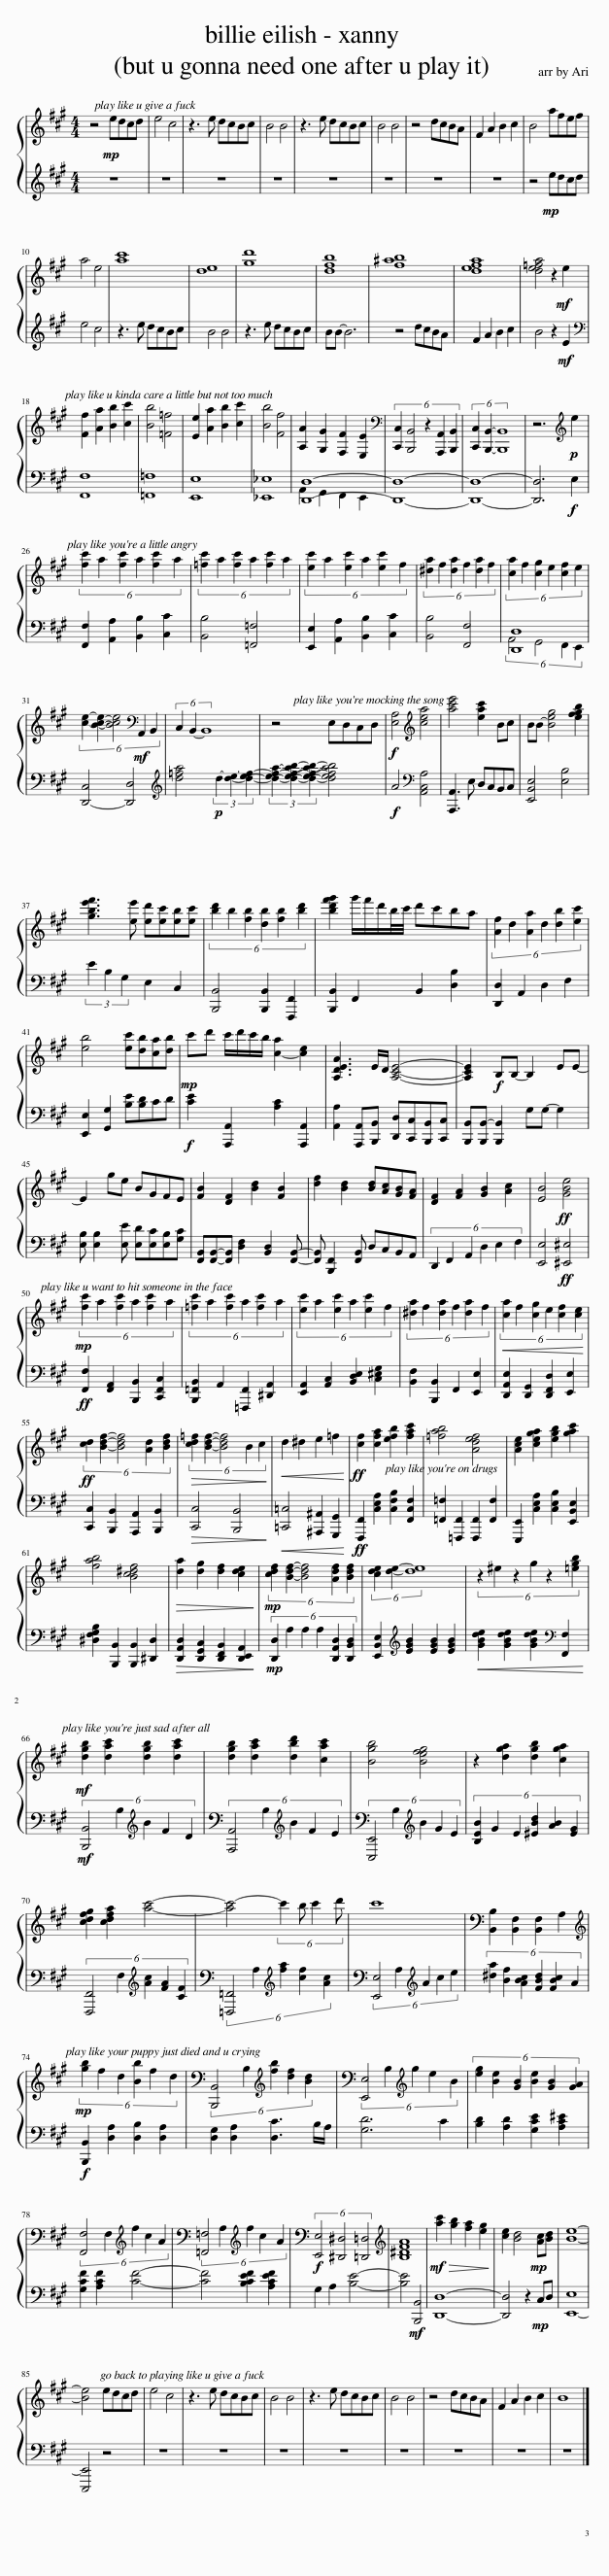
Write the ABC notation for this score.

X:1
%%score { 1 | ( 2 3 ) }
L:1/8
M:4/4
I:linebreak $
K:A
V:1 treble
V:2 treble
V:3 treble
V:1
 z4!mp! edcd | e4 c4 | z3 e dcBc | B4 B4 | z3 e dcBc | %5
 B4 B4 | z4 dcBA | F2 A2 B2 c2 | B4 afef |$ a4 e4 | %10
 [ac']8 | [de]8 | [gd']8 | [dfb]8 | [f^ab]8 | %15
 [defa]8 | [de=fa]4 z2!mf! e2 |$ [Ff]2 [Aa]2 [Bb]2 [cc']2 | [Bb]4 [=F=f]4 | [Ee]2 [Aa]2 [Bb]2 [cc']2 | %20
 [Bb]4 [Ff]4 | [A,A]2 [G,G]2 [F,F]2 [E,E]2 |[K:bass] (6:4:5[C,,C,]2 [B,,,B,,]4 z2 [A,,,A,,]2 [B,,,B,,]2 | (6:4:3[C,,C,]2 [B,,,B,,]2- [B,,,B,,]8 | z6[K:treble]!p! e2 |$ %25
 (6:4:6[fc']2 a2 [fc']2 a2 [fc']2 a2 | (6:4:6[=fc']2 a2 [fc']2 a2 [fc']2 a2 | (6:4:6[ec']2 a2 [ec']2 a2 [ec']2 f2 | (6:4:6[^da]2 f2 [da]2 f2 [da]2 f2 | (6:4:6[ca]2 f2 [cg]2 e2 [cf]2 e2 |$ %30
 (6:4:5[ce]2- [Bce]2- [Bce]4[K:bass]!mf! A,,2 B,,2 | (6:4:3C,2 B,,2- B,,8 | z4 E,D,C,D, |!f! [E,A,]4[K:treble] [cea]4 | [ac'e']4 [eac']2 Bc | %35
 BB- [Beg]4 [efgb]2 |$ [gbe'f']3 [ee'] [ed'][ec'][eb][ec'] | (6:4:6[bd']2 b2 [fb]2 [db]2 [fb]2 [bd']2 | [bd'f'g']2 g'/f'/d'/b/4c'/4 d'c'ba | (6:4:6[Af]2 d2 [Aa]2 d2 [db]2 [ec']2 |$ %40
 [eb]4 [ec'][db][ca][db] |!mp! c'd' c'/d'/c'/b/ [c-a]2 [ce]2 | [A,DEA]3 E/D/ [A,CE]4- | [A,CE]2!f! B,B,- B,2 EE- |$ E2 ge BGFE | %45
 [FB]2 [DF]2 [Bd]2 [FB]2 | [df]2 [Bd]2 [Bd][Ac][GB][FA] | [DF]2 [FA]2 [GB]2 [Ac]2 | [EB]4!ff! [GBe]4 |$!mp! (6:4:6[fc']2 a2 [fc']2 a2 [fc']2 a2 | %50
 (6:4:6[=fc']2 a2 [fc']2 a2 [fc']2 a2 | (6:4:6[ec']2 a2 [ec']2 a2 [ec']2 f2 | (6:4:6[^da]2 f2 [da]2 f2 [da]2 f2 |!<(! (6:4:6[ca]2 f2 [cg]2 e2 [cf]2 [ce]2!<)! |$!ff! (6:4:5[cd]2 [Bdf]2- [Bdf]4 [Ad]2 [Bdf]2 | %55
!>(! (6:4:5[cd=f]2 [Bdf]2- [Bdf]4 B2 c2!>)! |!<(! d2 ^d2 e2 =f2!<)! |!ff! [cf]2 [cfa]2 [efb]2 [fac']2 | [=fab]4 [Adef]4 | [Ace]2 [cega]2 [egb]2 [gac']2 |$ %60
 [fab]4 [Bc^df]4 |!>(! [da]2 [dg]2 [df]2 [cde]2!>)! |!mp! (6:4:5[cdf]2 [Bdf]2- [Bdf]4 [Adf]2 [Bdf]2 | (6:4:3[cde]2 [de]2- [de]8 | (6:4:6z2 ^e2 z2 g2 z2 [=egb]2 |$ %65
!mf! [dgb]2 [dac']2 [dgb]2 [dac']2 | [dgb]2 [dac']2 [dbd']2 [cac']2 | [Bgb]4 [Befg]4 | z2 [dga]2 [dgb]2 [cga]2 |$ [cdfg]2 [cdfa]2 [ac']4- | %70
 [ac'-]4 (6:4:4c'2 b c'2 d' | c'8 | [B,,B,]2 [B,,F,]2 [B,,F,]2 A,2 |$[K:treble]!mp! (6:4:6[gb]2 f2 d2 [Bb]2 f2 d2 | (6:4:5[B,,,B,,]4 B,2[K:treble] [fb]2 [df]2 [Bd]2 | %75
 (6:4:5[E,,E,]4 B,2[K:treble] g2 e2 B2 | (6:4:6[eg]2 [Be]2 [GB]2 [Be]2 [GB]2 [GA]2 |$ (6:4:5[F,,F,]4 F,2[K:treble] f2 c2 A2 | (6:4:5[=F,,=F,]4 A,2[K:treble] f2 c2 A2 |!f! (6:4:3[E,,E,]4 [^D,,^D,]4 [=D,,=D,]4 | %80
[K:treble] [B,^DFA]8 |!mf!!>(! [ac']2 [gb]2 [fa]2 [eg]2!>)! | [ce]2 [Bd]4!mp! [Ac][Bd] | [Be]8- |$ [Be]4 edcd | %85
 e4 c4 | z3 e dcBc | B4 B4 | z3 e dcBc | B4 B4 | %90
 z4 dcBA | F2 A2 B2 c2 | B8 |] %93
V:2
 z8 | z8 | z8 | z8 | z8 | %5
 z8 | z8 | z8 | z4!mp! edcd |$ e4 c4 | %10
 z3 e dcBc | B4 B4 | z3 e dcBc | BB- B6 | z4 dcBA | %15
 F2 A2 B2 c2 | B4 z2!mf! E2 |$[K:bass] [F,,F,]8 | [=F,,=F,]8 | [E,,E,]8 | %20
 [_E,,_E,]8 | [D,,D,]8- | [D,,D,]8- | [D,,D,]8- | [D,,D,]6!f! E,2 |$ %25
 [F,,F,]2 [A,,A,]2 [B,,B,]2 [C,C]2 | [B,,B,]4 [=F,,=F,]4 | [E,,E,]2 [A,,A,]2 [B,,B,]2 [C,C]2 | [B,,B,]4 [F,,F,]4 | [D,,D,]8 |$ %30
 [D,,-C,]4 [D,,D,]4 |[K:treble] [d=fa]4!p! (3d2- [de]2- [def]2- | (3[defa]2- [defab]2- [defab]2- [defab]4 |!f! A4[K:bass] [A,,C,A,]4 | [A,,,A,,]3 E, D,C,B,,C, | %35
 [E,,B,,E,]4 [E,B,]4 |$ (3E2 B,2 G,2 E,2 C,2 | [B,,,B,,]4 [B,,,B,,]2 [F,,,F,,]2 | [B,,,B,,]2 F,,2 B,,2 [D,B,]2 | [D,,D,]2 A,,2 D,2 F,2 |$ %40
 [E,,E,]2 [G,,G,]2 [B,E][B,D]CD |!f! [CE]2 [A,,,A,,]2 [A,C]2 [A,,,A,,]2 | [A,,A,]2 [A,,,A,,][B,,,B,,] [D,,D,][C,,C,][B,,,B,,][C,,C,] | [B,,,B,,][B,,,B,,-] [B,,,B,,]2 G,G,- G,2 |$ [E,B,] [E,B,]2 [E,E] [E,D][E,C][E,B,][G,C] | %45
 [F,,B,,][F,,B,,]-[F,,B,,] [D,F,]2 [B,,D,]2 [F,,B,,]- | [F,,B,,] [B,,,F,,]2 [F,,B,,] D,C,B,,A,, | (6:4:6D,,2 F,,2 A,,2 D,2 E,2 F,2 | [E,,E,]4!ff! [^E,,^E,]4 |$!ff! [F,,F,]2 [F,,A,,]2 [B,,,B,,]2 [C,,F,,C,]2 | %50
 [B,,,=F,,B,,]2 A,,2 [=F,,,F,,]2 [^D,,A,,]2 | [E,,A,,]2 [A,,C,]2 [B,,D,E,]2 [C,^E,G,]2 | [B,,F,]2 [B,,,B,,]2 F,,2 [E,,E,]2 | [D,,A,,E,]2 [D,,G,,]2 [D,,F,,D,]2 [E,,E,]2 |$ [C,,C,]2 [B,,,B,,]2 [A,,,A,,]2 [B,,,B,,]2 | %55
!>(! [C,,C,]4 [B,,,B,,]4!>)! |!<(! [=C,,=C,]4 [^A,,,^A,,]2 [G,,,G,,]2!<)! |!ff! [F,,,F,,]2 [C,E,A,]2 [C,F,B,]2 [F,,C,F,]2 | [=F,,=F,]2 [=F,,,F,,]2 [F,,,F,,]2 [F,,F,]2 | [E,,,E,,]2 [C,E,A,]2 [C,E,B,]2 [E,,B,,E,]2 |$ %60
 [^D,F,G,B,]2 [B,,,B,,]2 [B,,,B,,]2 [^D,,D,]2 |!>(! [D,,A,,D,]2 [D,,G,,C,]2 [D,,F,,B,,]2 [D,,E,,A,,]2!>)! |!mp! (6:4:6[D,,D,]2 A,2 A,2 A,2 [D,,A,,D,]2 [D,,B,,D,]2 | [E,,B,,E,]2[K:treble] [EGB]2 [EGB]2 [EGB]2 |!<(! [GBde]2 [GBde]2 [GBde]2[K:bass] [F,,F,]2!<)! |$ %65
!mf! (6:4:5[B,,,B,,]4 B,2[K:treble] B2 F2 D2 | (6:4:5[A,,,A,,]4 B,2[K:treble] B2 F2 E2 | (6:4:5[E,,,E,,]4 B,2[K:treble] B2 G2 E2 | (6:4:6[B,EB]2 G2 E2 [^EBd]2 [AB]2 [EG]2 |$ (6:4:5[F,,,F,,]4 F,2[K:treble] [Ac]2 [FA]2 [CF]2 | %70
 (6:4:5[=F,,,=F,,]4 A,2[K:treble] [fa]2 [cf]2 [Ac]2 | (6:4:5[E,,E,]4 A,2[K:treble] A2 c2 e2 | (6:4:6[^da]2 [Bf]2 [ABc]2 [FBd]2 [FBc]2 A2 |$!f! [B,,,B,,]2 [D,A,]2 [D,B,]2 [D,A,]2 | [D,G,]2 [D,A,]2 [D,C]3 B,/A,/ | %75
 [G,D]6 C2 | [B,D]2 [A,D]2 [G,CE]2 [A,C^E]2 |$ [G,CF]2 [A,CF]2 [CF]4- | [CF]4 [B,CEF]2 [A,CEF]2 | G,2 A,2 [B,E]4- | %80
 [B,E]4!mf! [B,,,B,,]4 | [D,,D,]8- | [D,,D,]4 z2!mp! C,D, | [E,,-E,]8 |$ [E,,,E,,]4 z4 | %85
 z8 | z8 | z8 | z8 | z8 | %90
 z8 | z8 | z8 |] %93
V:3
 x8 | x8 | x8 | x8 | x8 | %5
 x8 | x8 | x8 | x8 |$ x8 | %10
 x8 | x8 | x8 | x8 | x8 | %15
 x8 | x8 |$[K:bass] x8 | x8 | x8 | %20
 x8 | A,,2 G,,2 F,,2 E,,2 | x8 | x8 | x8 |$ %25
 x8 | x8 | x8 | x8 | (6:4:4A,,4 G,,4 F,,2 E,,2 |$ %30
 x8 |[K:treble] x8 | x8 | x4[K:bass] x4 | x8 | %35
 x8 |$ x8 | x8 | x8 | x8 |$ %40
 x8 | x8 | x8 | x8 |$ x8 | %45
 x8 | x8 | x8 | x8 |$ x8 | %50
 x8 | x8 | x8 | x8 |$ x8 | %55
 x8 | x8 | x8 | x8 | x8 |$ %60
 x8 | x8 | x8 | x2[K:treble] x6 | x6[K:bass] x2 |$ %65
 x4[K:treble] x4 | x4[K:treble] x4 | x4[K:treble] x4 | x8 |$ x4[K:treble] x4 | %70
 x4[K:treble] x4 | x4[K:treble] x4 | x8 |$ x8 | x8 | %75
 x8 | x8 |$ x8 | x8 | x8 | %80
 x8 | x8 | x8 | x8 |$ x8 | %85
 x8 | x8 | x8 | x8 | x8 | %90
 x8 | x8 | x8 |] %93
